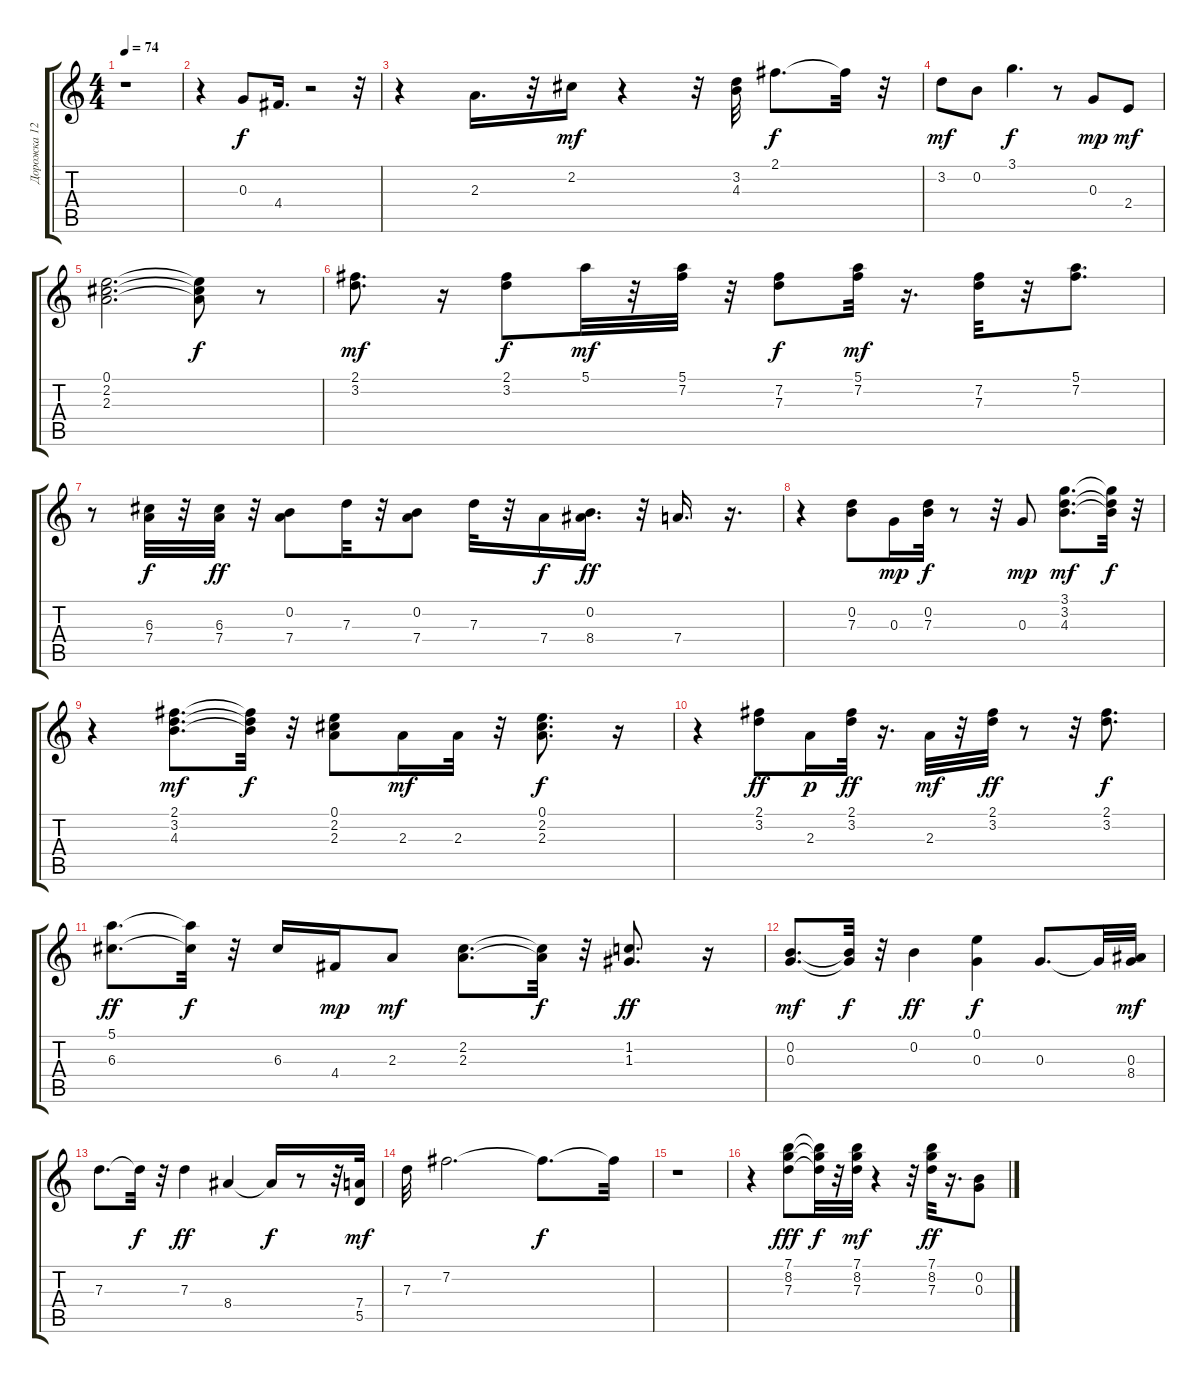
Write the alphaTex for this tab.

\track ("Дорожка 12" "Дорожка 12") {instrument electricguitarclean}
\staff {score tabs}
\tuning (E4 B3 G3 D3 A2 E2) {hide}
\ts (4 4)
\tempo 74
\clef g2
\ks c
r.1{dy f} |
r.4 0.3.8 4.4.16{d} r.2 r.32 |
r.4 2.3.16{d} r.32 2.2.16{dy mf} r.4 r.32 (3.2 4.3).32 2.1.8{d dy f} 2.1{t}.32 r.32 |
3.2.8{dy mf} 0.2.8 3.1.4{d dy f} r.8 0.3.8{dy mp} 2.4.8{dy mf} |
(0.1 2.2 2.3).2{d} (0.1{t} 2.2{t} 2.3{t}).8{dy f} r.8 |
(2.1 3.2).8{d dy mf} r.16 (2.1 3.2).8{dy f} 5.1.32{dy mf} r.32 (5.1 7.2).32 r.32 (7.2 7.3).8{dy f} (5.1 7.2).32{dy mf} r.16{d} (7.2 7.3).32 r.32 (5.1 7.2).8{d} |
r.8 (6.3 7.4).32{dy f} r.32 (6.3 7.4).32{dy ff} r.32 (0.2 7.4).8 7.3.32 r.32 (0.2 7.4).8 7.3.32 r.32 7.4.16{dy f} (0.2 8.4).16{d dy ff} r.32 7.4.16{d} r.16{d} |
r.4 (0.2 7.3).8 0.3.16{dy mp} (0.2 7.3).32{dy f} r.8 r.32 0.3.8{dy mp} (3.1 3.2 4.3).8{d dy mf} (3.1{t} 3.2{t} 4.3{t}).32{dy f} r.32 |
r.4 (2.1 3.2 4.3).8{d dy mf} (2.1{t} 3.2{t} 4.3{t}).32{dy f} r.32 (0.1 2.2 2.3).8 2.3.16{dy mf} 2.3.32 r.32 (0.1 2.2 2.3).8{d dy f} r.16 |
r.4 (2.1 3.2).8{dy ff} 2.3.16{dy p} (2.1 3.2).32{dy ff} r.16{d} 2.3.32{dy mf} r.32 (2.1 3.2).32{dy ff} r.8 r.32 (2.1 3.2).8{d dy f} |
(5.1 6.3).8{d dy ff} (5.1{t} 6.3{t}).32{dy f} r.32 6.3.16 4.4.16{dy mp} 2.3.8{dy mf} (2.2 2.3).8{d} (2.2{t} 2.3{t}).32{dy f} r.32 (1.2 1.3).8{d dy ff} r.16 |
(0.2 0.3).8{d dy mf} (0.2{t} 0.3{t}).32{dy f} r.32 0.2.4{dy ff} (0.1 0.3).4{dy f} 0.3.8{d} 0.3{t}.32 (0.3 8.4).32{dy mf} |
7.3.8{d} 7.3{t}.32{dy f} r.32 7.3.4{dy ff} 8.4.4 8.4{t}.16{dy f} r.8 r.32 (7.4 5.5).32{dy mf} |
7.3.32 7.2.2{d} 7.2{t}.8{d dy f} 7.2{t}.32 |
r.1 |
r.4 (7.1 8.2 7.3).8{dy fff} (7.1{t} 8.2{t} 7.3{t}).32{dy f} r.32 (7.1 8.2 7.3).32{dy mf} r.4 r.32 (7.1 8.2 7.3).32{dy ff} r.16{d} (0.2 0.3).8
